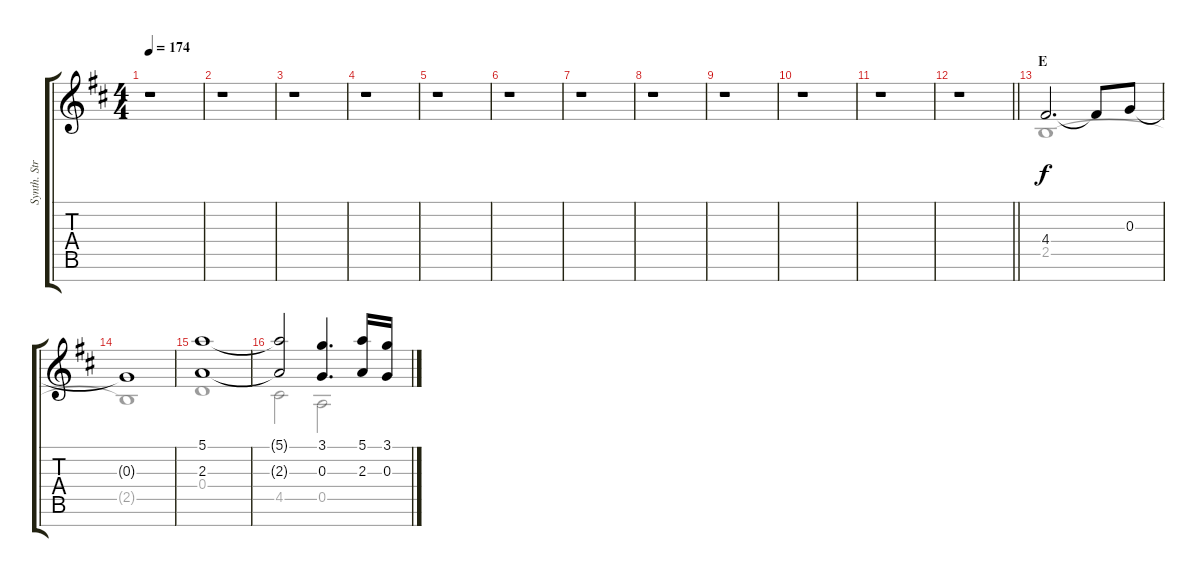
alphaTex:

\track ("Synth. Strings" "Synth. Str") {instrument stringensemble1}
\staff {score tabs}
\tuning (E5 B4 G4 D4 A3 E3 B2) {hide}
\voice
\ts (4 4)
\tempo 174
\clef g2
\ks bminor
r.1{dy f} |
r.1 |
r.1 |
r.1 |
r.1 |
r.1 |
r.1 |
r.1 |
r.1 |
r.1 |
r.1 |
\barLineRight lightlight
r.1 |
\section ("" "E")
4.4.2{d} 4.4{t}.8 0.3.8 |
0.3{t}.1 |
(5.1 2.3).1 |
(5.1{t} 2.3{t}).2 (3.1 0.3).4{d} (5.1 2.3).16 (3.1 0.3).16
\voice
\clef g2
\ottava regular
\simile none
\ks bminor
|
|
|
|
|
|
|
|
|
|
|
\barLineRight lightlight
|
2.5.1 |
2.5{t}.1 |
0.4.1 |
4.5.2 0.5.2
